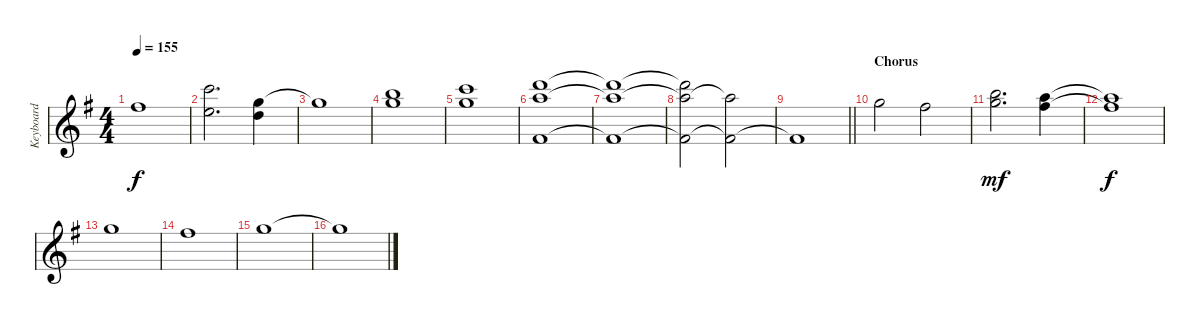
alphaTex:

\track ("Keyboard" "Keyboard") {instrument stringensemble1}
\staff {score}
\tuning (E4 B3 G3 D3 A2 E2) {hide}
\ts (4 4)
\tempo 155
\clef g2
\ks g
14.1.1{dy f} |
(20.1 17.2).2{d} (15.1 15.2).4 |
15.1{t}.1 |
(19.1 20.2).1 |
(20.1 20.2).1 |
(22.1 22.2 11.3).1 |
(22.1{t} 22.2{t} 11.3{t}).1 |
(22.1{t} 22.2{t} 11.3{t}).2 (22.2{t} 11.3{t}).2 |
\barLineRight lightlight
11.3{t}.1 |
\section ("" "Chorus")
15.1.2 14.1.2 |
(19.1 20.2).2{d dy mf} (17.1 19.2).4 |
(17.1{t} 19.2{t}).1{dy f} |
20.2.1 |
19.2.1 |
20.2.1 |
20.2{t}.1
